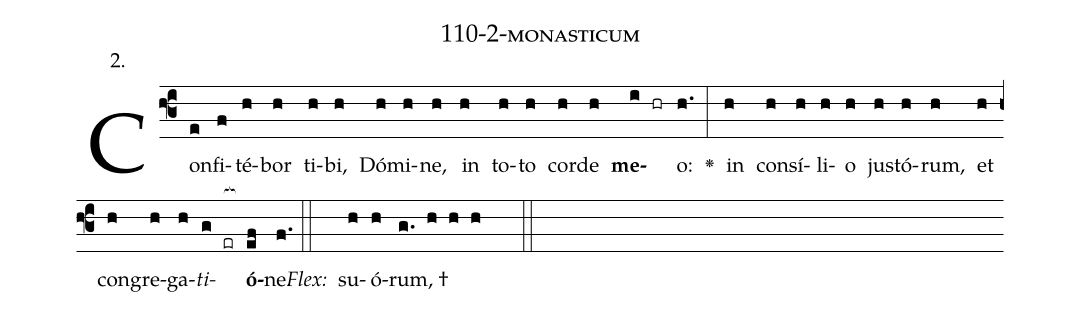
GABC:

name: 110-2-monasticum;
annotation: 2.;
%%
(f3)Con(e)fi(f)té(h)bor(h) ti(h)bi,(h) Dó(h)mi(h)ne,(h) in(h) to(h)to(h) cor(h)de(h) <b>me</b>(i hr)o:(h.) <v>\greheightstar</v>(:) in(h) con(h)sí(h)li(h)o(h) jus(h)tó(h)rum,(h) et(h) con(h)gre(h)ga(h)<i>ti</i>(g er[ocb:1{])<b>ó</b>(ef[ocb:0}])ne.(f.) (::)
<i>Flex:</i>()  su(h)ó(h)rum, †(g. h h h  ::)

%E(h) u(h) o(h) u(g) a(ef) e.(f.) (::)
